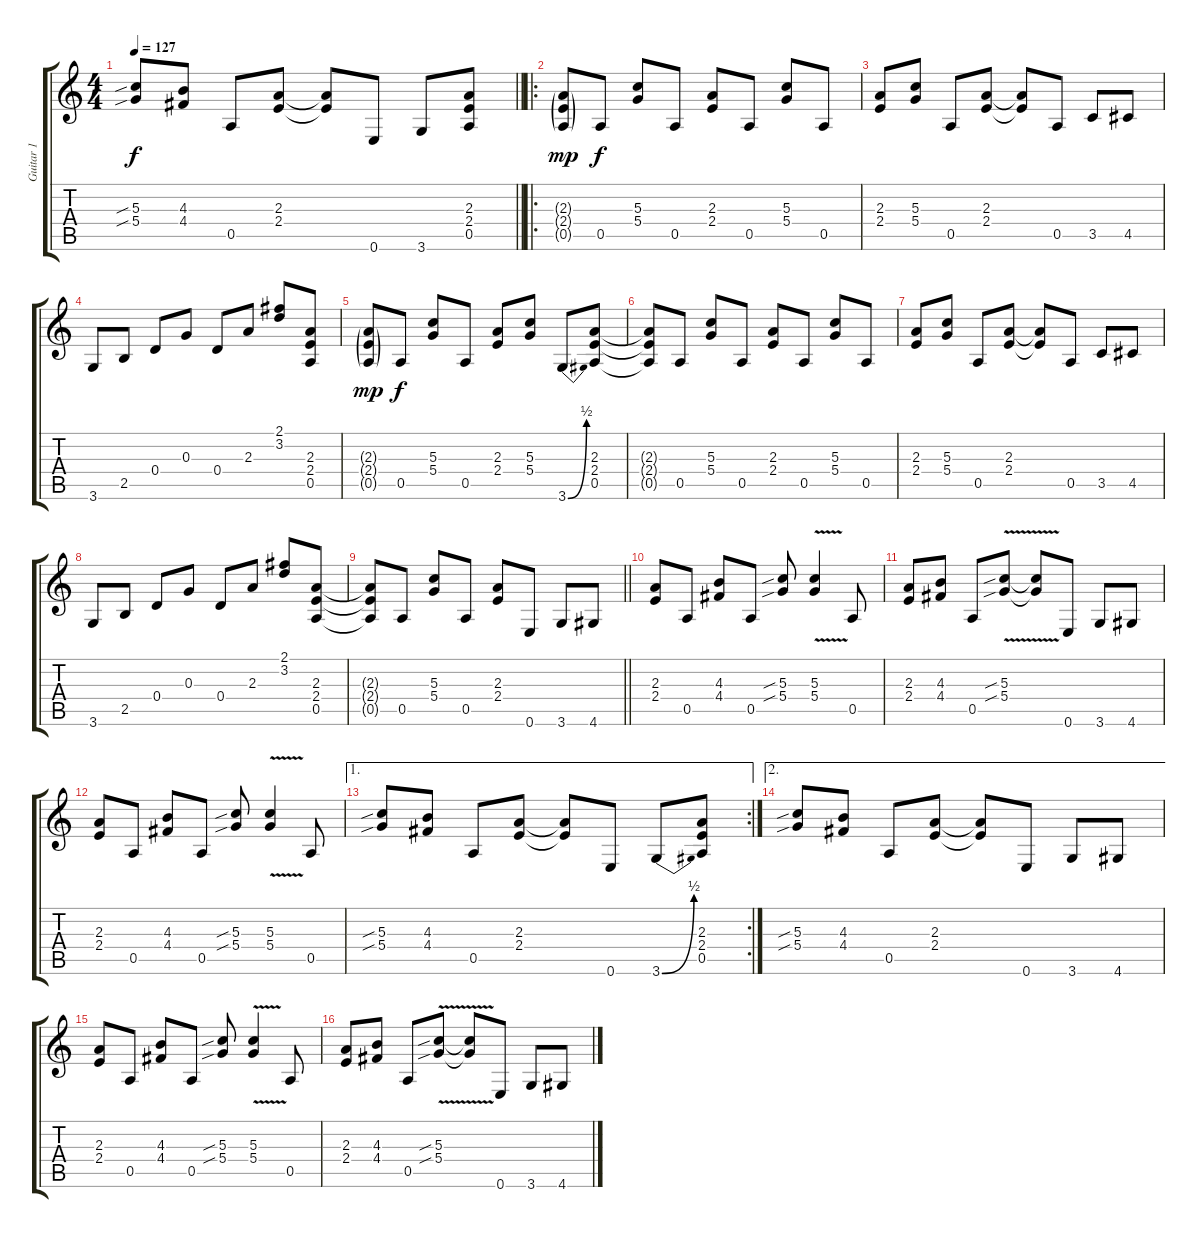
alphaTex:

\track ("Guitar 1" "Guitar 1") {instrument distortionguitar}
\staff {score tabs}
\tuning (E4 B3 G3 D3 A2 E2) {hide}
\ts (4 4)
\tempo 127
\clef g2
\barLineRight lightlight
\ks c
(5.3{sib} 5.4{sib}).8{dy f} (4.3 4.4).8 0.5.8 (2.3 2.4).8 (2.3{t} 2.4{t}).8 0.6.8 3.6.8 (2.3 2.4 0.5).8 |
\ro
(2.3{g} 2.4{g} 0.5{g}).8{dy mp} 0.5.8{dy f} (5.3 5.4).8 0.5.8 (2.3 2.4).8 0.5.8 (5.3 5.4).8 0.5.8 |
(2.3 2.4).8 (5.3 5.4).8 0.5.8 (2.3 2.4).8 (2.3{t} 2.4{t}).8 0.5.8 3.5.8 4.5.8 |
3.6.8 2.5.8 0.4.8 0.3.8 0.4.8 2.3.8 (2.1 3.2).8 (2.3 2.4 0.5).8 |
(2.3{g} 2.4{g} 0.5{g}).8{dy mp} 0.5.8{dy f} (5.3 5.4).8 0.5.8 (2.3 2.4).8 (5.3 5.4).8 3.6{be (bend 0 0 60 2)}.8 (2.3 2.4 0.5).8 |
(2.3{t} 2.4{t} 0.5{t}).8 0.5.8 (5.3 5.4).8 0.5.8 (2.3 2.4).8 0.5.8 (5.3 5.4).8 0.5.8 |
(2.3 2.4).8 (5.3 5.4).8 0.5.8 (2.3 2.4).8 (2.3{t} 2.4{t}).8 0.5.8 3.5.8 4.5.8 |
3.6.8 2.5.8 0.4.8 0.3.8 0.4.8 2.3.8 (2.1 3.2).8 (2.3 2.4 0.5).8 |
\barLineRight lightlight
(2.3{t} 2.4{t} 0.5{t}).8 0.5.8 (5.3 5.4).8 0.5.8 (2.3 2.4).8 0.6.8 3.6.8 4.6.8 |
(2.3 2.4).8 0.5.8 (4.3 4.4).8 0.5.8 (5.3{sib} 5.4{sib}).8 (5.3{v} 5.4{v}).4 0.5.8 |
(2.3 2.4).8 (4.3 4.4).8 0.5.8 (5.3{v sib} 5.4{v sib}).8 (5.3{t} 5.4{t}).8 0.6.8 3.6.8 4.6.8 |
(2.3 2.4).8 0.5.8 (4.3 4.4).8 0.5.8 (5.3{sib} 5.4{sib}).8 (5.3{v} 5.4{v}).4 0.5.8 |
\ae 1
\rc 2
(5.3{sib} 5.4{sib}).8 (4.3 4.4).8 0.5.8 (2.3 2.4).8 (2.3{t} 2.4{t}).8 0.6.8 3.6{be (bend 0 0 60 2)}.8 (2.3 2.4 0.5).8 |
\ae 2
(5.3{sib} 5.4{sib}).8 (4.3 4.4).8 0.5.8 (2.3 2.4).8 (2.3{t} 2.4{t}).8 0.6.8 3.6.8 4.6.8 |
(2.3 2.4).8 0.5.8 (4.3 4.4).8 0.5.8 (5.3{sib} 5.4{sib}).8 (5.3{v} 5.4{v}).4 0.5.8 |
(2.3 2.4).8 (4.3 4.4).8 0.5.8 (5.3{v sib} 5.4{v sib}).8 (5.3{t} 5.4{t}).8 0.6.8 3.6.8 4.6.8
